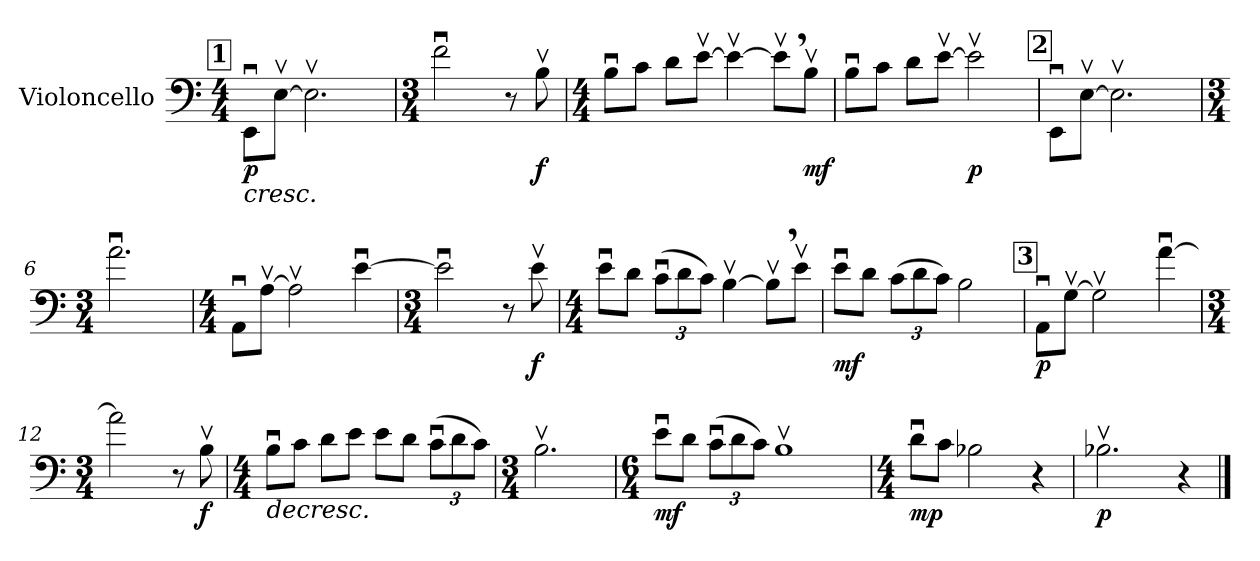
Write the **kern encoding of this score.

**kern	**dynam
*part1	*part1
*staff1	*staff1
*I"Violoncello	*
*I'Vc.	*
*clefF4	*
*k[]	*
*M4/4	*
*MM68	*
!!LO:REH:place=s1:a:B:fs=14:t=1
=1	=1
!	!LO:HP:b
!	!LO:DY:n=1:b
8EEu\L	< p
[8Ev\J	.
2.Ev\]	.
=2	=2
*M3/4	*
2fu\	.
8r	.
!	!LO:DY:b
8Bv\	f
.	[
=3	=3
*M4/4	*
8Bu\L	.
8c\J	.
8d\L	.
[8ev\J	.
4ev\_	.
8ev,\L]	.
!	!LO:DY:b
8Bv\J	mf
=4	=4
8Bu\L	.
8c\J	.
8d\L	.
[8ev\J	.
!	!LO:DY:b
2ev\]	p
!!LO:REH:place=s1:a:B:fs=14:t=2
=5	=5
8EEu\L	.
[8Ev\J	.
2.Ev\]	.
=6	=6
*M3/4	*
2.au\	.
=7	=7
*M4/4	*
8AAu\L	.
[8Av\J	.
2Av\]	.
[4eu\	.
!!LO:LB:g=z
=8	=8
*M3/4	*
2eu\]	.
8r	.
!	!LO:DY:b
8ev\	f
=9	=9
*M4/4	*
8eu\L	.
8d\J	.
*Xbrackettup	*
(12cu\L	.
12d\	.
12c\J)	.
[4Bv\	.
8Bv,\L]	.
8ev\J	.
=10	=10
!	!LO:DY:b
8eu\L	mf
8d\J	.
(12c\L	.
12d\	.
12c\J)	.
2B\	.
!!LO:REH:place=s1:a:B:fs=14:t=3
=11	=11
!	!LO:DY:b
8AAu\L	p
[8Gv\J	.
2Gv\]	.
[4au\	.
=12	=12
*M3/4	*
2a\]	.
8r	.
!	!LO:DY:b
8Bv\	f
!!LO:LB:g=z
=13	=13
*M4/4	*
!	!LO:HP:b
8Bu\L	>
8c\J	.
8d\L	.
8e\J	.
8e\L	.
8d\J	.
(12cu\L	.
12d\	.
12c\J)	.
=14	=14
*M3/4	*
2.Bv\	.
=15	=15
*M6/4	*
!	!LO:DY:b
8eu\L	mf
8d\J	]
(12cu\L	.
12d\	.
12c\J)	.
1Bv	.
=16	=16
*M4/4	*
!	!LO:DY:b
8du\L	mp
8c\J	.
2B-X\	.
4r	.
=17	=17
!	!LO:DY:b
2.B-Xv\	p
4r	.
==	==
*-	*-
